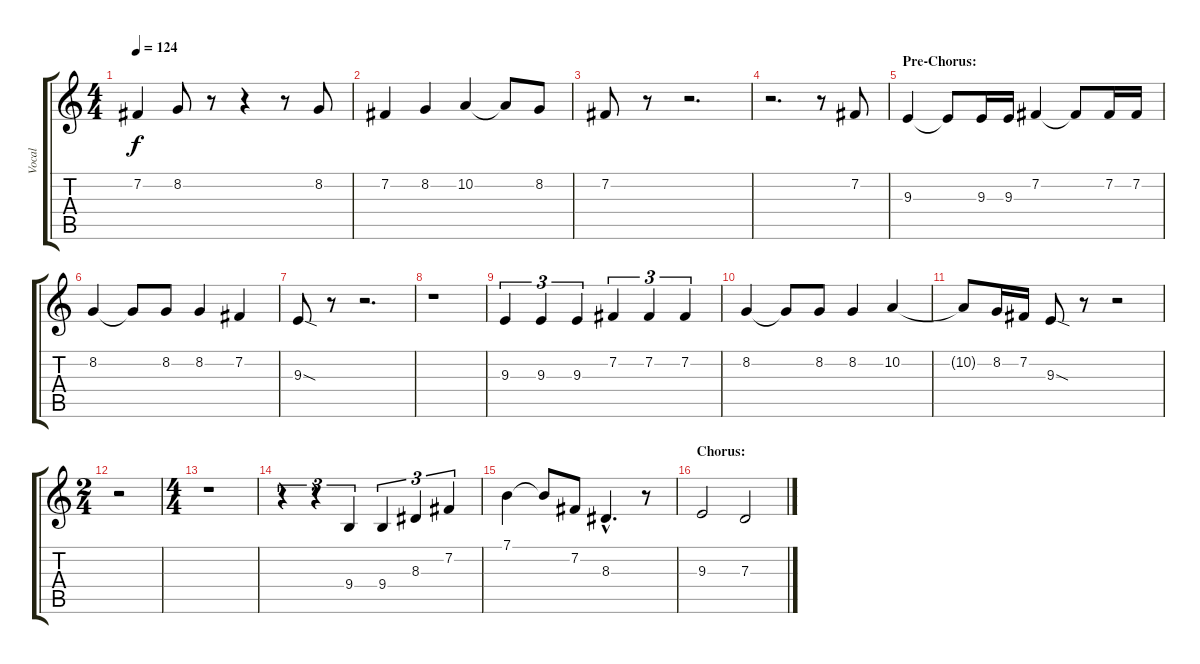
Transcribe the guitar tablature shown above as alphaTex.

\track ("Vocal" "Vocal") {instrument oboe}
\staff {score tabs}
\tuning (E4 B3 G3 D3 A2 E2) {hide}
\ts (4 4)
\tempo 124
\clef g2
\ks c
7.2.4{dy f} 8.2.8 r.8 r.4 r.8 8.2.8 |
7.2.4 8.2.4 10.2.4 10.2{t}.8 8.2.8 |
7.2.8 r.8 r.2{d} |
r.2{d} r.8 7.2.8 |
\section ("" "Pre-Chorus:")
9.3.4 9.3{t}.8 9.3.16 9.3.16 7.2.4 7.2{t}.8 7.2.16 7.2.16 |
8.2.4 8.2{t}.8 8.2.8 8.2.4 7.2.4 |
9.3{sod}.8 r.8 r.2{d} |
r.1 |
9.3.4{tu (3 2)} 9.3.4{tu (3 2)} 9.3.4{tu (3 2)} 7.2.4{tu (3 2)} 7.2.4{tu (3 2)} 7.2.4{tu (3 2)} |
8.2.4 8.2{t}.8 8.2.8 8.2.4 10.2.4 |
10.2{t}.8 8.2.16 7.2.16 9.3{sod}.8 r.8 r.2 |
\ts (2 4)
r.2 |
\ts (4 4)
r.1 |
r.4{tu (3 2)} r.4{tu (3 2)} 9.4.4{tu (3 2)} 9.4.4{tu (3 2)} 8.3.4{tu (3 2)} 7.2.4{tu (3 2)} |
7.1.4 7.1{t}.8 7.2.8 8.3{hac}.4{d} r.8 |
\section ("" "Chorus:")
9.3.2 7.3.2
